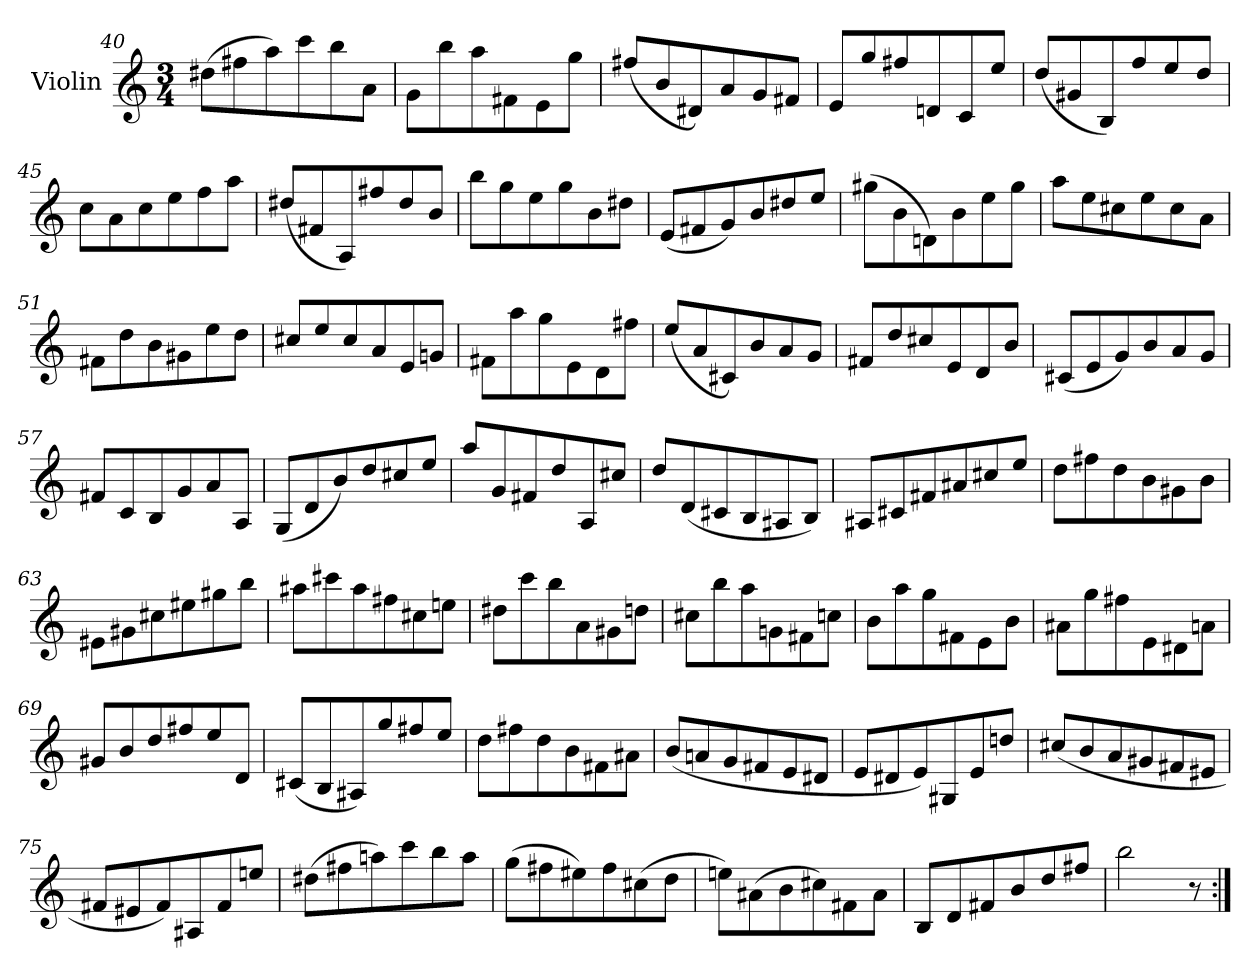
**kern
*part1
*staff1
*I"Violin
*I'Vln.
*clefG2
*k[]
*M3/4
=40
(>8dd#X\L
8ff#X\
8aa\)
8ccc\
8bb\
8a\J
=41
8g\L
8bb\
8aa\
8f#X\
8e\
8gg\J
=42
(<8ff#X/L
8b/
8d#X/)
8a/
8g/
8f#X/J
=43
8e/L
8gg/
8ff#X/
8dn/
8c/
8ee/J
=44
(<8dd/L
8g#X/
8B/)
8ff/
8ee/
8dd/J
=45
8cc\L
8a\
8cc\
8ee\
8ff\
8aa\J
=46
(<8dd#X/L
8f#X/
8A/)
8ff#X/
8dd#/
8b/J
=47
8bb\L
8gg\
8ee\
8gg\
8b\
8dd#X\J
=48
(<8e/L
8f#X/
8g/)
8b/
8dd#X/
8ee/J
=49
(>8gg#X\L
8b\
8dn\)
8b\
8ee\
8gg#\J
=50
8aa\L
8ee\
8cc#X\
8ee\
8cc#\
8a\J
=51
8f#X\L
8dd\
8b\
8g#X\
8ee\
8dd\J
=52
8cc#X/L
8ee/
8cc#/
8a/
8e/
8gn/J
=53
8f#X\L
8aa\
8gg\
8e\
8d\
8ff#X\J
=54
(<8ee/L
8a/
8c#X/)
8b/
8a/
8g/J
=55
8f#X/L
8dd/
8cc#X/
8e/
8d/
8b/J
=56
(<8c#X/L
8e/
8g/)
8b/
8a/
8g/J
=57
8f#X/L
8c/
8B/
8g/
8a/
8A/J
=58
(<8G/L
8d/
8b/)
8dd/
8cc#X/
8ee/J
=59
8aa/L
8g/
8f#X/
8dd/
8A/
8cc#X/J
=60
8dd/L
(<8d/
8c#X/
8B/
8A#X/
8B/J)
=61
8A#X/L
8c#X/
8f#X/
8a#X/
8cc#X/
8ee/J
=62
8dd\L
8ff#X\
8dd\
8b\
8g#X\
8b\J
=63
8e#X\L
8g#X\
8cc#X\
8ee#X\
8gg#X\
8bb\J
=64
8aa#X\L
8ccc#X\
8aa#\
8ff#X\
8cc#X\
8een\J
=65
8dd#X\L
8ccc\
8bb\
8a\
8g#X\
8ddn\J
=66
8cc#X\L
8bb\
8aa\
8gn\
8f#X\
8ccn\J
=67
8b\L
8aa\
8gg\
8f#X\
8e\
8b\J
=68
8a#X\L
8gg\
8ff#X\
8e\
8d#X\
8an\J
=69
8g#X/L
8b/
8dd/
8ff#X/
8ee/
8d/J
=70
(<8c#X/L
8B/
8A#X/)
8gg/
8ff#X/
8ee/J
=71
8dd\L
8ff#X\
8dd\
8b\
8f#X\
8a#X\J
=72
(<8b/L
8an/
8g/
8f#X/
8e/
8d#X/J
=73
8e/L
8d#X/
8e/)
8G#X/
8e/
8ddn/J
=74
(<8cc#X/L
8b/
8a/
8g#X/
8f#X/
8e#X/J
=75
8f#X/L
8e#X/
8f#/)
8A#X/
8f#/
8een/J
=76
(>8dd#X\L
8ff#X\
8aan\)
8ccc\
8bb\
8aa\J
=77
(>8gg\L
8ff#X\
8ee#X\)
8ff#\
(>8cc#X\
8dd\J
=78
8een\L)
(>8a#X\
8b\
8cc#X\)
8f#X\
8a#\J
=79
8B/L
8d/
8f#X/
8b/
8dd/
8ff#X/J
=80
2bb\
8r
=:|!
*-
